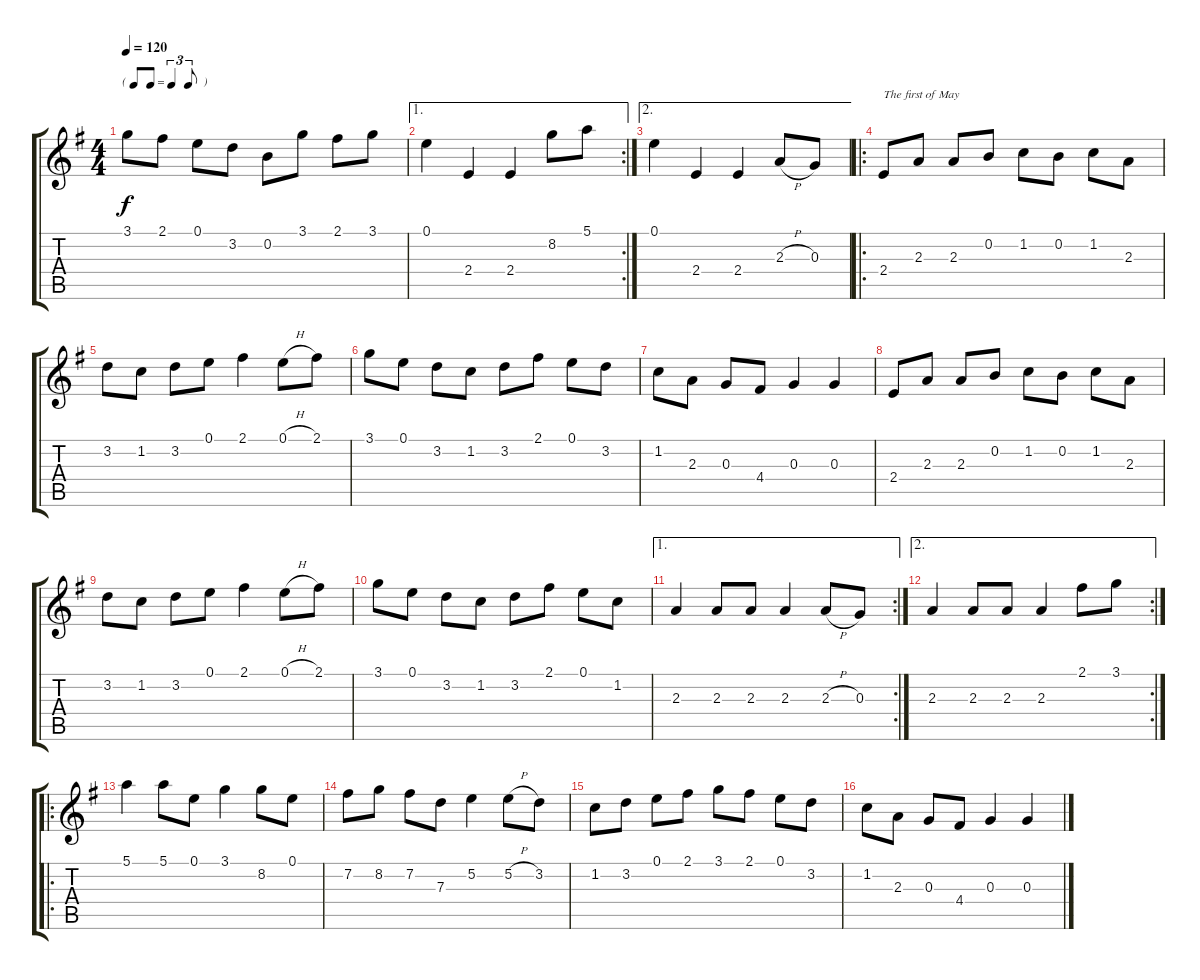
\track "" {instrument acousticguitarsteel}
\staff {score tabs}
\tuning (E4 B3 G3 D3 A2 E2) {hide}
\ts (4 4)
\tf triplet8th
\tempo 120
\clef g2
\ks g
3.1.8{dy f} 2.1.8 0.1.8 3.2.8 0.2.8 3.1.8 2.1.8 3.1.8 |
\ae 1
\rc 2
0.1.4 2.4.4 2.4.4 8.2.8 5.1.8 |
\ae 2
0.1.4 2.4.4 2.4.4 2.3{h}.8 0.3.8 |
\ro
2.4.8{txt "The first of May"} 2.3.8 2.3.8 0.2.8 1.2.8 0.2.8 1.2.8 2.3.8 |
3.2.8 1.2.8 3.2.8 0.1.8 2.1.4 0.1{h}.8 2.1.8 |
3.1.8 0.1.8 3.2.8 1.2.8 3.2.8 2.1.8 0.1.8 3.2.8 |
1.2.8 2.3.8 0.3.8 4.4.8 0.3.4 0.3.4 |
2.4.8 2.3.8 2.3.8 0.2.8 1.2.8 0.2.8 1.2.8 2.3.8 |
3.2.8 1.2.8 3.2.8 0.1.8 2.1.4 0.1{h}.8 2.1.8 |
3.1.8 0.1.8 3.2.8 1.2.8 3.2.8 2.1.8 0.1.8 1.2.8 |
\ae 1
\rc 2
2.3.4 2.3.8 2.3.8 2.3.4 2.3{h}.8 0.3.8 |
\ae 2
\rc 2
2.3.4 2.3.8 2.3.8 2.3.4 2.1.8 3.1.8 |
\ro
5.1.4 5.1.8 0.1.8 3.1.4 8.2.8 0.1.8 |
7.2.8 8.2.8 7.2.8 7.3.8 5.2.4 5.2{h}.8 3.2.8 |
1.2.8 3.2.8 0.1.8 2.1.8 3.1.8 2.1.8 0.1.8 3.2.8 |
1.2.8 2.3.8 0.3.8 4.4.8 0.3.4 0.3.4
